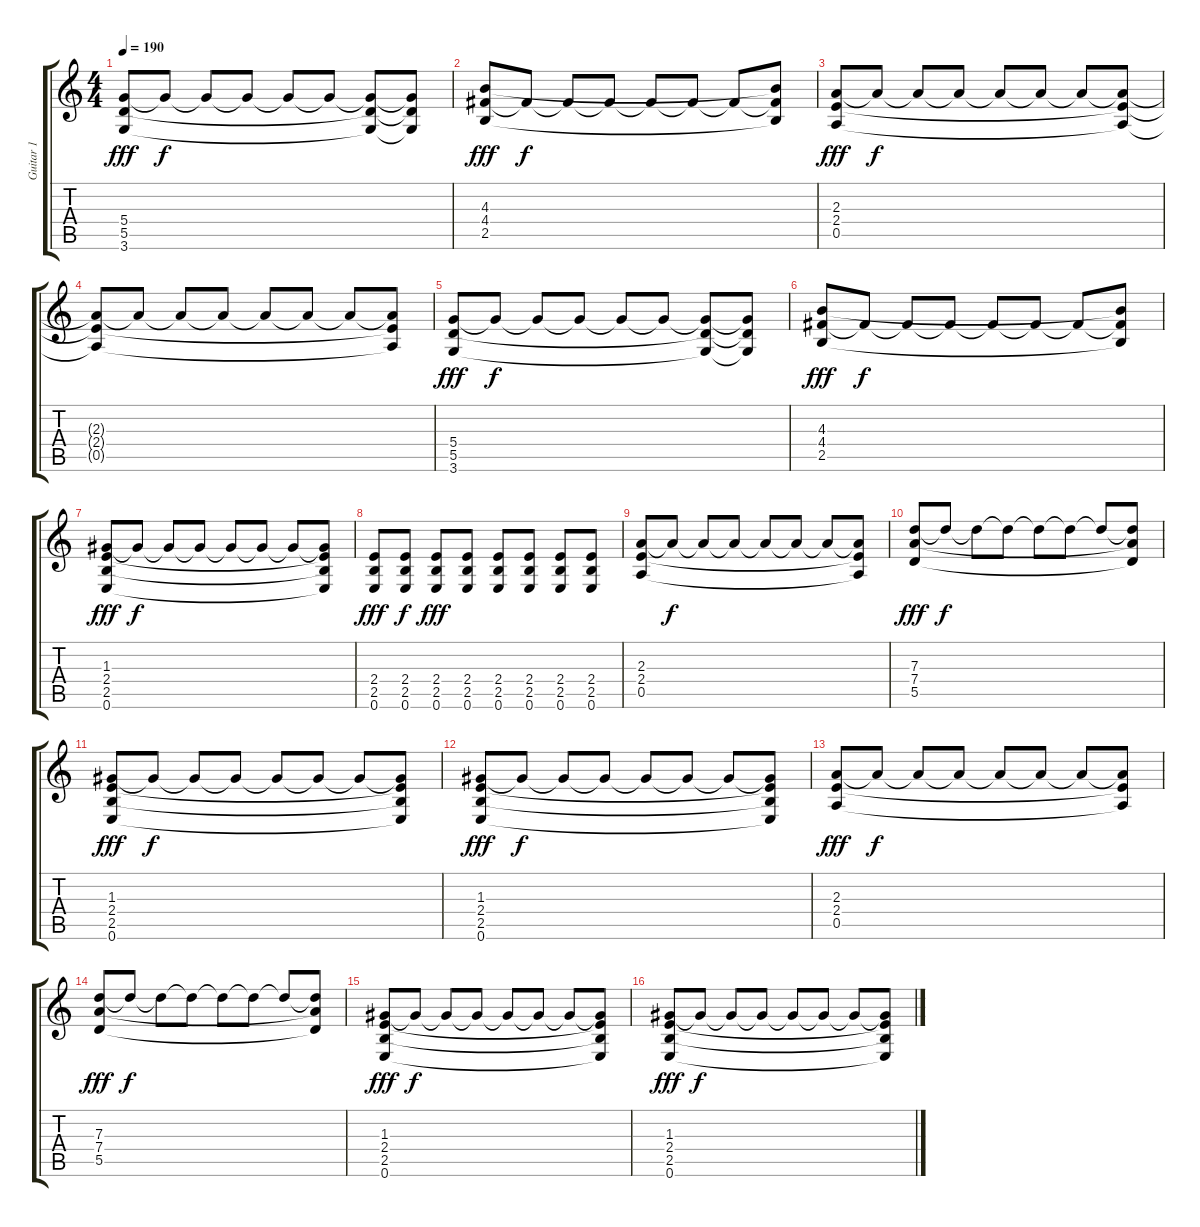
\track ("Guitar 1" "Guitar 1") {instrument overdrivenguitar}
\staff {score tabs}
\tuning (E4 B3 G3 D3 A2 E2) {hide}
\ts (4 4)
\tempo 190
\clef g2
\ks c
(5.4 5.5 3.6).8{dy fff} 5.4{t}.8{dy f} 5.4{t}.8 5.4{t}.8 5.4{t}.8 5.4{t}.8 (5.4{t} 5.5{t} 3.6{t}).8 (5.4{t} 5.5{t} 3.6{t}).8 |
(4.3 4.4 2.5).8{dy fff} 4.4{t}.8{dy f} 4.4{t}.8 4.4{t}.8 4.4{t}.8 4.4{t}.8 4.4{t}.8 (4.3{t} 4.4{t} 2.5{t}).8 |
(2.3 2.4 0.5).8{dy fff} 2.3{t}.8{dy f} 2.3{t}.8 2.3{t}.8 2.3{t}.8 2.3{t}.8 2.3{t}.8 (2.3{t} 2.4{t} 0.5{t}).8 |
(2.3{t} 2.4{t} 0.5{t}).8 2.3{t}.8 2.3{t}.8 2.3{t}.8 2.3{t}.8 2.3{t}.8 2.3{t}.8 (2.3{t} 2.4{t} 0.5{t}).8 |
(5.4 5.5 3.6).8{dy fff} 5.4{t}.8{dy f} 5.4{t}.8 5.4{t}.8 5.4{t}.8 5.4{t}.8 (5.4{t} 5.5{t} 3.6{t}).8 (5.4{t} 5.5{t} 3.6{t}).8 |
(4.3 4.4 2.5).8{dy fff} 4.4{t}.8{dy f} 4.4{t}.8 4.4{t}.8 4.4{t}.8 4.4{t}.8 4.4{t}.8 (4.3{t} 4.4{t} 2.5{t}).8 |
(1.3 2.4 2.5 0.6).8{dy fff} 1.3{t}.8{dy f} 1.3{t}.8 1.3{t}.8 1.3{t}.8 1.3{t}.8 1.3{t}.8 (1.3{t} 2.4{t} 2.5{t} 0.6{t}).8 |
(2.4 2.5 0.6).8{dy fff} (2.4 2.5 0.6).8{dy f} (2.4 2.5 0.6).8{dy fff} (2.4 2.5 0.6).8 (2.4 2.5 0.6).8 (2.4 2.5 0.6).8 (2.4 2.5 0.6).8 (2.4 2.5 0.6).8 |
(2.3 2.4 0.5).8 2.3{t}.8{dy f} 2.3{t}.8 2.3{t}.8 2.3{t}.8 2.3{t}.8 2.3{t}.8 (2.3{t} 2.4{t} 0.5{t}).8 |
(7.3 7.4 5.5).8{dy fff} 7.3{t}.8{dy f} 7.3{t}.8 7.3{t}.8 7.3{t}.8 7.3{t}.8 7.3{t}.8 (7.3{t} 7.4{t} 5.5{t}).8 |
(1.3 2.4 2.5 0.6).8{dy fff} 1.3{t}.8{dy f} 1.3{t}.8 1.3{t}.8 1.3{t}.8 1.3{t}.8 1.3{t}.8 (1.3{t} 2.4{t} 2.5{t} 0.6{t}).8 |
(1.3 2.4 2.5 0.6).8{dy fff} 1.3{t}.8{dy f} 1.3{t}.8 1.3{t}.8 1.3{t}.8 1.3{t}.8 1.3{t}.8 (1.3{t} 2.4{t} 2.5{t} 0.6{t}).8 |
(2.3 2.4 0.5).8{dy fff} 2.3{t}.8{dy f} 2.3{t}.8 2.3{t}.8 2.3{t}.8 2.3{t}.8 2.3{t}.8 (2.3{t} 2.4{t} 0.5{t}).8 |
(7.3 7.4 5.5).8{dy fff} 7.3{t}.8{dy f} 7.3{t}.8 7.3{t}.8 7.3{t}.8 7.3{t}.8 7.3{t}.8 (7.3{t} 7.4{t} 5.5{t}).8 |
(1.3 2.4 2.5 0.6).8{dy fff} 1.3{t}.8{dy f} 1.3{t}.8 1.3{t}.8 1.3{t}.8 1.3{t}.8 1.3{t}.8 (1.3{t} 2.4{t} 2.5{t} 0.6{t}).8 |
(1.3 2.4 2.5 0.6).8{dy fff} 1.3{t}.8{dy f} 1.3{t}.8 1.3{t}.8 1.3{t}.8 1.3{t}.8 1.3{t}.8 (1.3{t} 2.4{t} 2.5{t} 0.6{t}).8
